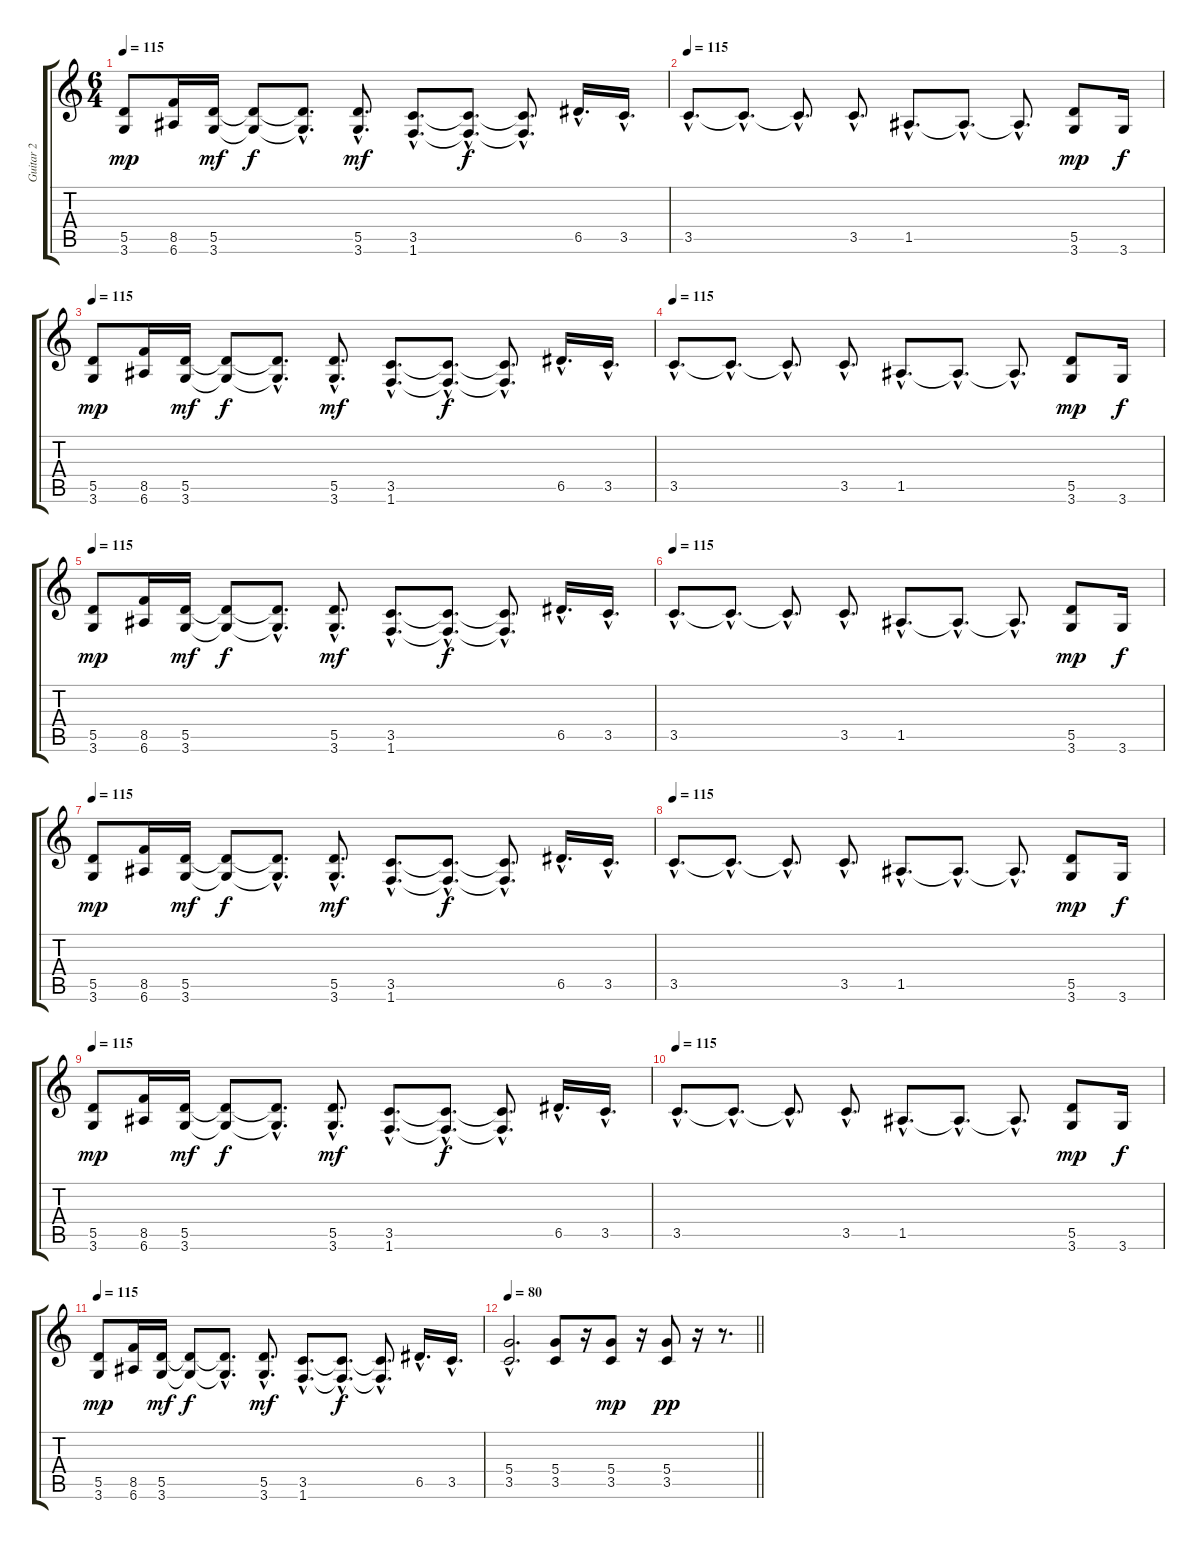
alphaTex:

\track ("Guitar 2" "Guitar 2") {instrument distortionguitar}
\staff {score tabs}
\tuning (E4 B3 G3 D3 A2 E2) {hide}
\ts (6 4)
\tempo 115
\clef g2
\ks c
(5.5 3.6).8{dy mp} (8.5 6.6).16 (5.5 3.6).16{dy mf} (5.5{t} 3.6{t}).8{dy f} (5.5{hac t} 3.6{hac t}).8{d} (5.5{hac} 3.6{hac}).8{d dy mf} (3.5{hac} 1.6{hac}).8{d} (3.5{hac t} 1.6{hac t}).8{d dy f} (3.5{hac t} 1.6{hac t}).8{d} 6.5{hac}.16{d} 3.5{hac}.16{d} |
\tempo 115
3.5{hac}.8{d} 3.5{hac t}.8{d} 3.5{hac t}.8{d} 3.5{hac}.8{d} 1.5{hac}.8{d} 1.5{hac t}.8{d} 1.5{hac t}.8{d} (5.5 3.6).8{dy mp} 3.6.16{dy f} |
\tempo 115
(5.5 3.6).8{dy mp} (8.5 6.6).16 (5.5 3.6).16{dy mf} (5.5{t} 3.6{t}).8{dy f} (5.5{hac t} 3.6{hac t}).8{d} (5.5{hac} 3.6{hac}).8{d dy mf} (3.5{hac} 1.6{hac}).8{d} (3.5{hac t} 1.6{hac t}).8{d dy f} (3.5{hac t} 1.6{hac t}).8{d} 6.5{hac}.16{d} 3.5{hac}.16{d} |
\tempo 115
3.5{hac}.8{d} 3.5{hac t}.8{d} 3.5{hac t}.8{d} 3.5{hac}.8{d} 1.5{hac}.8{d} 1.5{hac t}.8{d} 1.5{hac t}.8{d} (5.5 3.6).8{dy mp} 3.6.16{dy f} |
\tempo 115
(5.5 3.6).8{dy mp} (8.5 6.6).16 (5.5 3.6).16{dy mf} (5.5{t} 3.6{t}).8{dy f} (5.5{hac t} 3.6{hac t}).8{d} (5.5{hac} 3.6{hac}).8{d dy mf} (3.5{hac} 1.6{hac}).8{d} (3.5{hac t} 1.6{hac t}).8{d dy f} (3.5{hac t} 1.6{hac t}).8{d} 6.5{hac}.16{d} 3.5{hac}.16{d} |
\tempo 115
3.5{hac}.8{d} 3.5{hac t}.8{d} 3.5{hac t}.8{d} 3.5{hac}.8{d} 1.5{hac}.8{d} 1.5{hac t}.8{d} 1.5{hac t}.8{d} (5.5 3.6).8{dy mp} 3.6.16{dy f} |
\tempo 115
(5.5 3.6).8{dy mp} (8.5 6.6).16 (5.5 3.6).16{dy mf} (5.5{t} 3.6{t}).8{dy f} (5.5{hac t} 3.6{hac t}).8{d} (5.5{hac} 3.6{hac}).8{d dy mf} (3.5{hac} 1.6{hac}).8{d} (3.5{hac t} 1.6{hac t}).8{d dy f} (3.5{hac t} 1.6{hac t}).8{d} 6.5{hac}.16{d} 3.5{hac}.16{d} |
\tempo 115
3.5{hac}.8{d} 3.5{hac t}.8{d} 3.5{hac t}.8{d} 3.5{hac}.8{d} 1.5{hac}.8{d} 1.5{hac t}.8{d} 1.5{hac t}.8{d} (5.5 3.6).8{dy mp} 3.6.16{dy f} |
\tempo 115
(5.5 3.6).8{dy mp} (8.5 6.6).16 (5.5 3.6).16{dy mf} (5.5{t} 3.6{t}).8{dy f} (5.5{hac t} 3.6{hac t}).8{d} (5.5{hac} 3.6{hac}).8{d dy mf} (3.5{hac} 1.6{hac}).8{d} (3.5{hac t} 1.6{hac t}).8{d dy f} (3.5{hac t} 1.6{hac t}).8{d} 6.5{hac}.16{d} 3.5{hac}.16{d} |
\tempo 115
3.5{hac}.8{d} 3.5{hac t}.8{d} 3.5{hac t}.8{d} 3.5{hac}.8{d} 1.5{hac}.8{d} 1.5{hac t}.8{d} 1.5{hac t}.8{d} (5.5 3.6).8{dy mp} 3.6.16{dy f} |
\tempo 115
(5.5 3.6).8{dy mp volume 13} (8.5 6.6).16 (5.5 3.6).16{dy mf} (5.5{t} 3.6{t}).8{dy f} (5.5{hac t} 3.6{hac t}).8{d} (5.5{hac} 3.6{hac}).8{d dy mf} (3.5{hac} 1.6{hac}).8{d} (3.5{hac t} 1.6{hac t}).8{d dy f} (3.5{hac t} 1.6{hac t}).8{d} 6.5{hac}.16{d} 3.5{hac}.16{d} |
\tempo 80
\barLineRight lightlight
(5.4{hac} 3.5{hac}).2{d} (5.4 3.5).8 r.16 (5.4 3.5).8{dy mp} r.16 (5.4 3.5).8{dy pp} r.16 r.8{d}
